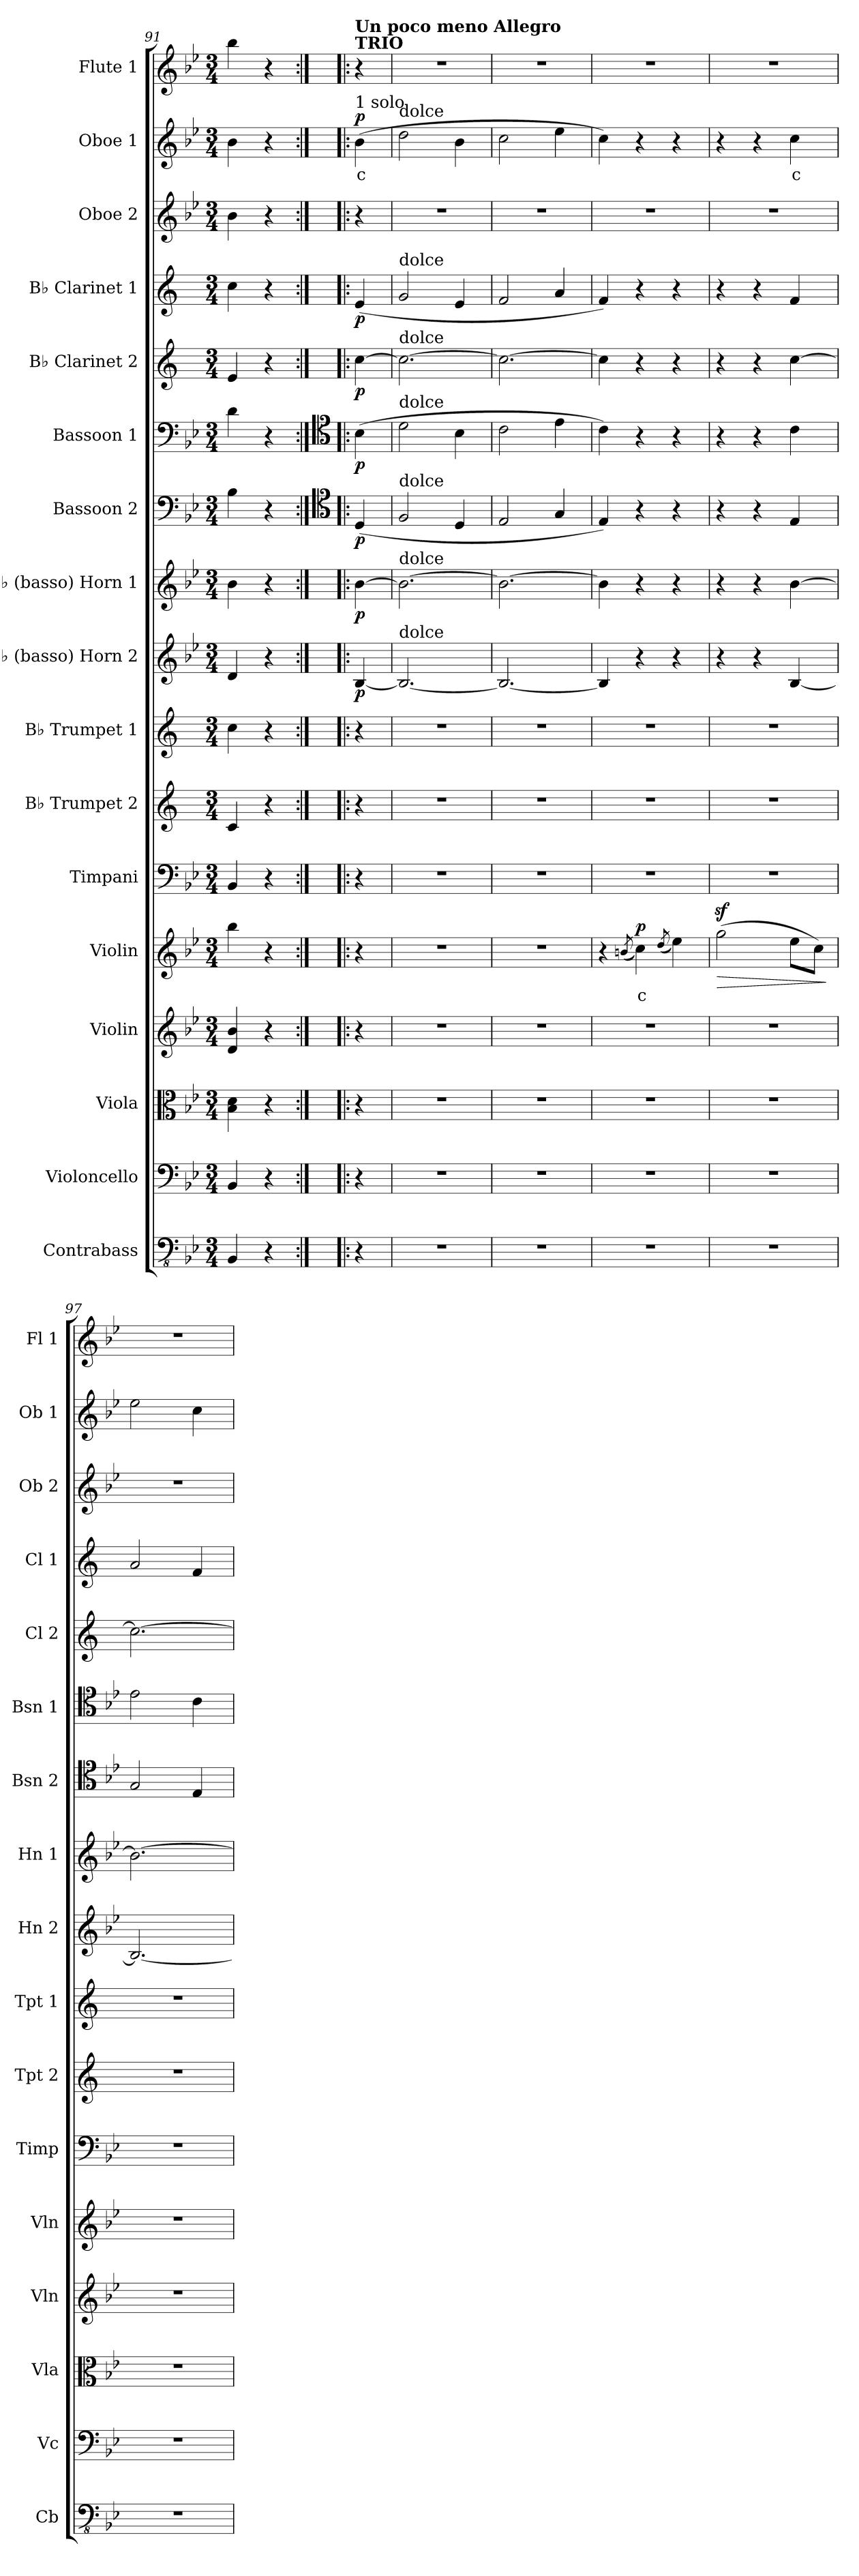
**kern	**kern	**kern	**kern	**kern	**text	**dynam	**kern	**kern	**kern	**kern	**dynam	**kern	**dynam	**kern	**dynam	**kern	**dynam	**kern	**dynam	**kern	**dynam	**kern	**kern	**text	**dynam	**kern
*part17	*part16	*part15	*part14	*part13	*part13	*part13	*part12	*part11	*part10	*part9	*part9	*part8	*part8	*part7	*part7	*part6	*part6	*part5	*part5	*part4	*part4	*part3	*part2	*part2	*part2	*part1
*staff17	*staff16	*staff15	*staff14	*staff13	*staff13	*staff13	*staff12	*staff11	*staff10	*staff9	*staff9	*staff8	*staff8	*staff7	*staff7	*staff6	*staff6	*staff5	*staff5	*staff4	*staff4	*staff3	*staff2	*staff2	*staff2	*staff1
*I"Contrabass	*I"Violoncello	*I"Viola	*I"Violin	*I"Violin	*	*	*I"Timpani	*I"B♭ Trumpet 2	*I"B♭ Trumpet 1	*I"B♭ (basso) Horn 2	*	*I"B♭ (basso) Horn 1	*	*I"Bassoon 2	*	*I"Bassoon 1	*	*I"B♭ Clarinet 2	*	*I"B♭ Clarinet 1	*	*I"Oboe 2	*I"Oboe 1	*	*	*I"Flute 1
*I'Cb	*I'Vc	*I'Vla	*I'Vln	*I'Vln	*	*	*I'Timp	*I'Tpt 2	*I'Tpt 1	*I'Hn 2	*	*I'Hn 1	*	*I'Bsn 2	*	*I'Bsn 1	*	*I'Cl 2	*	*I'Cl 1	*	*I'Ob 2	*I'Ob 1	*	*	*I'Fl 1
*clefFv4	*clefF4	*clefC3	*clefG2	*clefG2	*	*	*clefF4	*clefG2	*clefG2	*clefG2	*	*clefG2	*	*clefF4	*	*clefF4	*	*clefG2	*	*clefG2	*	*clefG2	*clefG2	*	*	*clefG2
*	*	*	*	*	*	*	*	*ITrd1c2	*ITrd1c2	*ITrd8c14	*	*ITrd8c14	*	*	*	*	*	*ITrd1c2	*	*ITrd1c2	*	*	*	*	*	*
*k[b-e-]	*k[b-e-]	*k[b-e-]	*k[b-e-]	*k[b-e-]	*	*	*k[b-e-]	*k[b-e-]	*k[b-e-]	*k[b-e-]	*	*k[b-e-]	*	*k[b-e-]	*	*k[b-e-]	*	*k[b-e-]	*	*k[b-e-]	*	*k[b-e-]	*k[b-e-]	*	*	*k[b-e-]
*M3/4	*M3/4	*M3/4	*M3/4	*M3/4	*	*	*M3/4	*M3/4	*M3/4	*M3/4	*	*M3/4	*	*M3/4	*	*M3/4	*	*M3/4	*	*M3/4	*	*M3/4	*M3/4	*	*	*M3/4
=91	=91	=91	=91	=91	=91	=91	=91	=91	=91	=91	=91	=91	=91	=91	=91	=91	=91	=91	=91	=91	=91	=91	=91	=91	=91	=91
4BBB-/	4BB-/	4B-\ 4d\	4d/ 4b-/	4bb-\	.	.	4BB-/	4B-/	4b-\	4D/	.	4B-\	.	4B-\	.	4d\	.	4d/	.	4b-\	.	4b-\	4b-\	.	.	4bb-\
4r	4r	4r	4r	4r	.	.	4r	4r	4r	4r	.	4r	.	4r	.	4r	.	4r	.	4r	.	4r	4r	.	.	4r
!!LO:PB:g=z
=92:|!|:	=92:|!|:	=92:|!|:	=92:|!|:	=92:|!|:	=92:|!|:	=92:|!|:	=92:|!|:	=92:|!|:	=92:|!|:	=92:|!|:	=92:|!|:	=92:|!|:	=92:|!|:	=92:|!|:	=92:|!|:	=92:|!|:	=92:|!|:	=92:|!|:	=92:|!|:	=92:|!|:	=92:|!|:	=92:|!|:	=92:|!|:	=92:|!|:	=92:|!|:	=92:|!|:
*	*	*	*	*	*	*	*	*	*	*	*	*	*	*clefC4	*	*clefC4	*	*	*	*	*	*	*	*	*	*
*	*	*	*	*	*	*	*	*	*	*	*	*	*	*	*	*	*	*	*	*	*	*	*	*	*	*MM264
!	!	!	!	!	!	!	!	!	!	!	!	!	!	!	!	!	!	!	!	!	!	!	!	!	!	!LO:TX:a:B:t=TRIO
!	!	!	!	!	!	!	!	!	!	!	!	!	!	!	!	!	!	!	!	!	!	!	!	!	!	!LO:TX:a:B:t=Un poco meno Allegro
!	!	!	!	!	!	!	!	!	!	!	!	!	!	!	!	!	!	!	!	!	!	!	!LO:TX:a:t=1 solo	!	!	!
!	!	!	!	!	!	!	!	!	!	!	!LO:DY:b	!	!LO:DY:b	!	!LO:DY:b	!	!LO:DY:b	!	!LO:DY:b	!	!LO:DY:b	!	!	!LO:LY:b:color=#FF0000	!LO:DY:b	!
4r	4r	4r	4r	4r	.	.	4r	4r	4r	[4BB-/	p	[4B-\	p	(>4D/	p	(>4B-\	p	[4b-\	p	(>4d/	p	4r	(>4b-\	c	p	4r
=93	=93	=93	=93	=93	=93	=93	=93	=93	=93	=93	=93	=93	=93	=93	=93	=93	=93	=93	=93	=93	=93	=93	=93	=93	=93	=93
!	!	!	!	!	!	!	!	!	!	!	!	!	!	!	!	!	!	!	!	!	!	!	!LO:TX:a:t=dolce	!	!	!
!	!	!	!	!	!	!	!	!	!	!	!	!	!	!	!	!	!	!	!	!LO:TX:a:t=dolce	!	!	!	!	!	!
!	!	!	!	!	!	!	!	!	!	!	!	!	!	!	!	!	!	!LO:TX:a:t=dolce	!	!	!	!	!	!	!	!
!	!	!	!	!	!	!	!	!	!	!	!	!	!	!	!	!LO:TX:a:t=dolce	!	!	!	!	!	!	!	!	!	!
!	!	!	!	!	!	!	!	!	!	!	!	!	!	!LO:TX:a:t=dolce	!	!	!	!	!	!	!	!	!	!	!	!
!	!	!	!	!	!	!	!	!	!	!	!	!LO:TX:a:t=dolce	!	!	!	!	!	!	!	!	!	!	!	!	!	!
!	!	!	!	!	!	!	!	!	!	!LO:TX:a:t=dolce	!	!	!	!	!	!	!	!	!	!	!	!	!	!	!	!
2.r	2.r	2.r	2.r	2.r	.	.	2.r	2.r	2.r	2.BB-/_	.	2.B-\_	.	2F/	.	2d\	.	2.b-\_	.	2f/	.	2.r	2dd\	.	.	2.r
.	.	.	.	.	.	.	.	.	.	.	.	.	.	4D/	.	4B-\	.	.	.	4d/	.	.	4b-\	.	.	.
=94	=94	=94	=94	=94	=94	=94	=94	=94	=94	=94	=94	=94	=94	=94	=94	=94	=94	=94	=94	=94	=94	=94	=94	=94	=94	=94
2.r	2.r	2.r	2.r	2.r	.	.	2.r	2.r	2.r	2.BB-/_	.	2.B-\_	.	2E-/	.	2c\	.	2.b-\_	.	2e-/	.	2.r	2cc\	.	.	2.r
.	.	.	.	.	.	.	.	.	.	.	.	.	.	4G/	.	4e-\	.	.	.	4g/	.	.	4ee-\	.	.	.
=95	=95	=95	=95	=95	=95	=95	=95	=95	=95	=95	=95	=95	=95	=95	=95	=95	=95	=95	=95	=95	=95	=95	=95	=95	=95	=95
2.r	2.r	2.r	2.r	4r	.	.	2.r	2.r	2.r	4BB-/]	.	4B-\]	.	4E-/)	.	4c\)	.	4b-\]	.	4e-/)	.	2.r	4cc\)	.	.	2.r
.	.	.	.	(<8qbn/	.	.	.	.	.	.	.	.	.	.	.	.	.	.	.	.	.	.	.	.	.	.
!	!	!	!	!	!LO:LY:b:color=#FF0000	!LO:DY:b	!	!	!	!	!	!	!	!	!	!	!	!	!	!	!	!	!	!	!	!
.	.	.	.	4cc\)	c	p	.	.	.	4r	.	4r	.	4r	.	4r	.	4r	.	4r	.	.	4r	.	.	.
.	.	.	.	(<8qdd/	.	.	.	.	.	.	.	.	.	.	.	.	.	.	.	.	.	.	.	.	.	.
.	.	.	.	4ee-\)	.	.	.	.	.	4r	.	4r	.	4r	.	4r	.	4r	.	4r	.	.	4r	.	.	.
=96	=96	=96	=96	=96	=96	=96	=96	=96	=96	=96	=96	=96	=96	=96	=96	=96	=96	=96	=96	=96	=96	=96	=96	=96	=96	=96
!	!	!	!	!	!	!LO:HP:b	!	!	!	!	!	!	!	!	!	!	!	!	!	!	!	!	!	!	!	!
2.r	2.r	2.r	2.r	(>2ggz<\	.	>	2.r	2.r	2.r	4r	.	4r	.	4r	.	4r	.	4r	.	4r	.	2.r	4r	.	.	2.r
.	.	.	.	.	.	.	.	.	.	4r	.	4r	.	4r	.	4r	.	4r	.	4r	.	.	4r	.	.	.
!	!	!	!	!	!	!	!	!	!	!	!	!	!	!	!	!	!	!	!	!	!	!	!	!LO:LY:b:color=#FF0000	!	!
.	.	.	.	8ee-\L	.	.	.	.	.	[4BB-/	.	[4B-\	.	4E-/	.	4c\	.	[4b-\	.	4e-/	.	.	4cc\	c	.	.
.	.	.	.	8cc\J)	.	.	.	.	.	.	.	.	.	.	.	.	.	.	.	.	.	.	.	.	.	.
.	.	.	.	.	.	]	.	.	.	.	.	.	.	.	.	.	.	.	.	.	.	.	.	.	.	.
=97	=97	=97	=97	=97	=97	=97	=97	=97	=97	=97	=97	=97	=97	=97	=97	=97	=97	=97	=97	=97	=97	=97	=97	=97	=97	=97
2.r	2.r	2.r	2.r	2.r	.	.	2.r	2.r	2.r	2.BB-/_	.	2.B-\_	.	2G/	.	2e-\	.	2.b-\_	.	2g/	.	2.r	2ee-\	.	.	2.r
.	.	.	.	.	.	.	.	.	.	.	.	.	.	4E-/	.	4c\	.	.	.	4e-/	.	.	4cc\	.	.	.
=	=	=	=	=	=	=	=	=	=	=	=	=	=	=	=	=	=	=	=	=	=	=	=	=	=	=
*-	*-	*-	*-	*-	*-	*-	*-	*-	*-	*-	*-	*-	*-	*-	*-	*-	*-	*-	*-	*-	*-	*-	*-	*-	*-	*-
